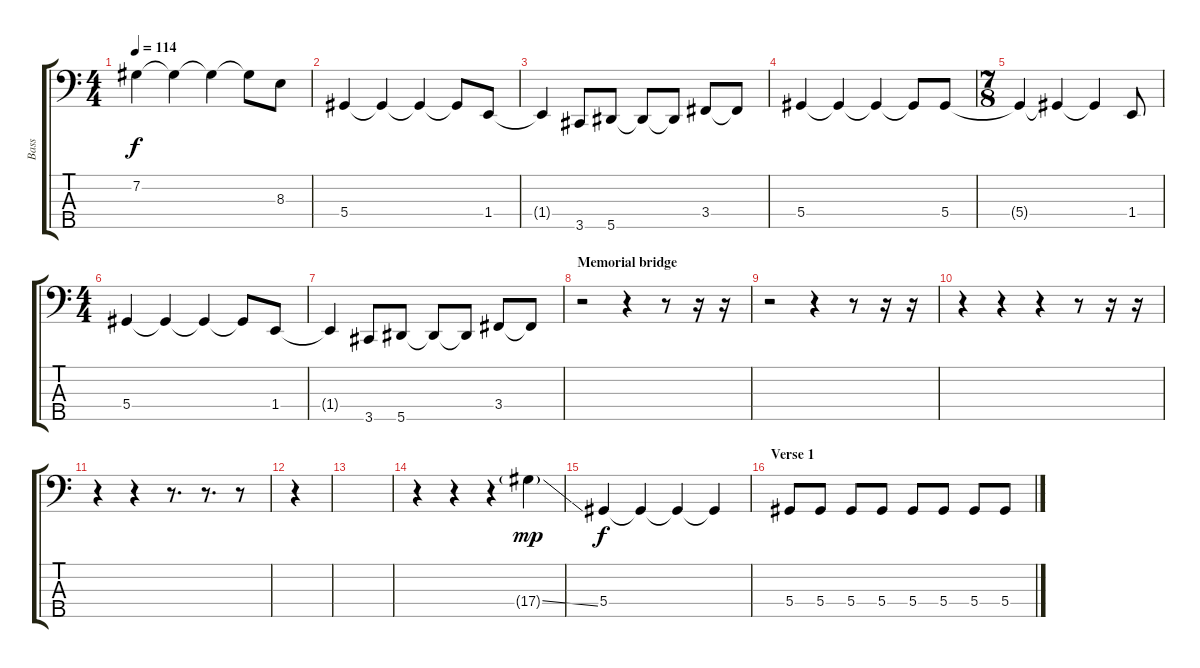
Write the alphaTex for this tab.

\track ("Bass" "Bass") {instrument electricbassfinger}
\staff {score tabs}
\tuning (Gb2 Db2 Ab1 Eb1 Bb0) {hide}
\ts (4 4)
\tempo 114
\clef f4
\ks c
7.2{t}.4{dy f} 7.2{t}.4 7.2{t}.4 7.2{t}.8 8.3.8 |
5.4.4 5.4{t}.4 5.4{t}.4 5.4{t}.8 1.4.8 |
1.4{t}.4 3.5.8 5.5.8 5.5{t}.8 5.5{t}.8 3.4.8 3.4{t}.8 |
5.4.4 5.4{t}.4 5.4{t}.4 5.4{t}.8 5.4.8 |
\ts (7 8)
5.4{t}.4 5.4{t}.4 5.4{t}.4 1.4.8 |
\ts (4 4)
5.4.4 5.4{t}.4 5.4{t}.4 5.4{t}.8 1.4.8 |
1.4{t}.4 3.5.8 5.5.8 5.5{t}.8 5.5{t}.8 3.4.8 3.4{t}.8 |
\section ("" "Memorial bridge")
r.2 r.4 r.8 r.16 r.16 |
r.2 r.4 r.8 r.16 r.16 |
r.4 r.4 r.4 r.8 r.16 r.16 |
r.4 r.4 r.8{d} r.8{d} r.8 |
r.4 |
|
r.4 r.4 r.4 17.4{ss g}.4{dy mp} |
5.4.4{dy f} 5.4{t}.4 5.4{t}.4 5.4{t}.4 |
\section ("" "Verse 1")
5.4.8 5.4.8 5.4.8 5.4.8 5.4.8 5.4.8 5.4.8 5.4.8
